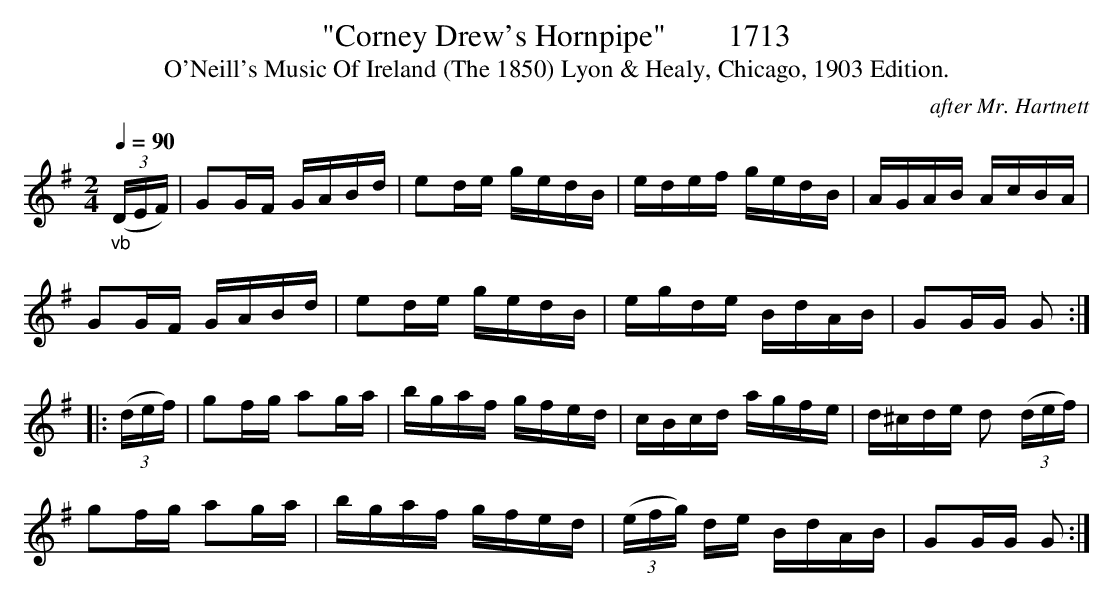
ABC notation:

X:1
T:"Corney Drew's Hornpipe"        1713
C:after Mr. Hartnett
T:O'Neill's Music Of Ireland (The 1850) Lyon & Healy, Chicago, 1903 Edition.
BRENNAN July 2003 (HTTP://WWW.SOSYOURMOM.COM)
Q:1/4=90
M:2/4
L:1/16
K:G
"_vb"(3(DEF)|G2GF GABd|e2de gedB|edef gedB|AGAB AcBA|
G2GF GABd|e2de gedB|egde BdAB|G2GG G2:|
|: (3(def)|g2fg a2ga|bgaf gfed|cBcd agfe|d^cde d2  (3(def)|
g2fg a2ga|bgaf gfed| (3(efg) de BdAB|G2GG G2:|
